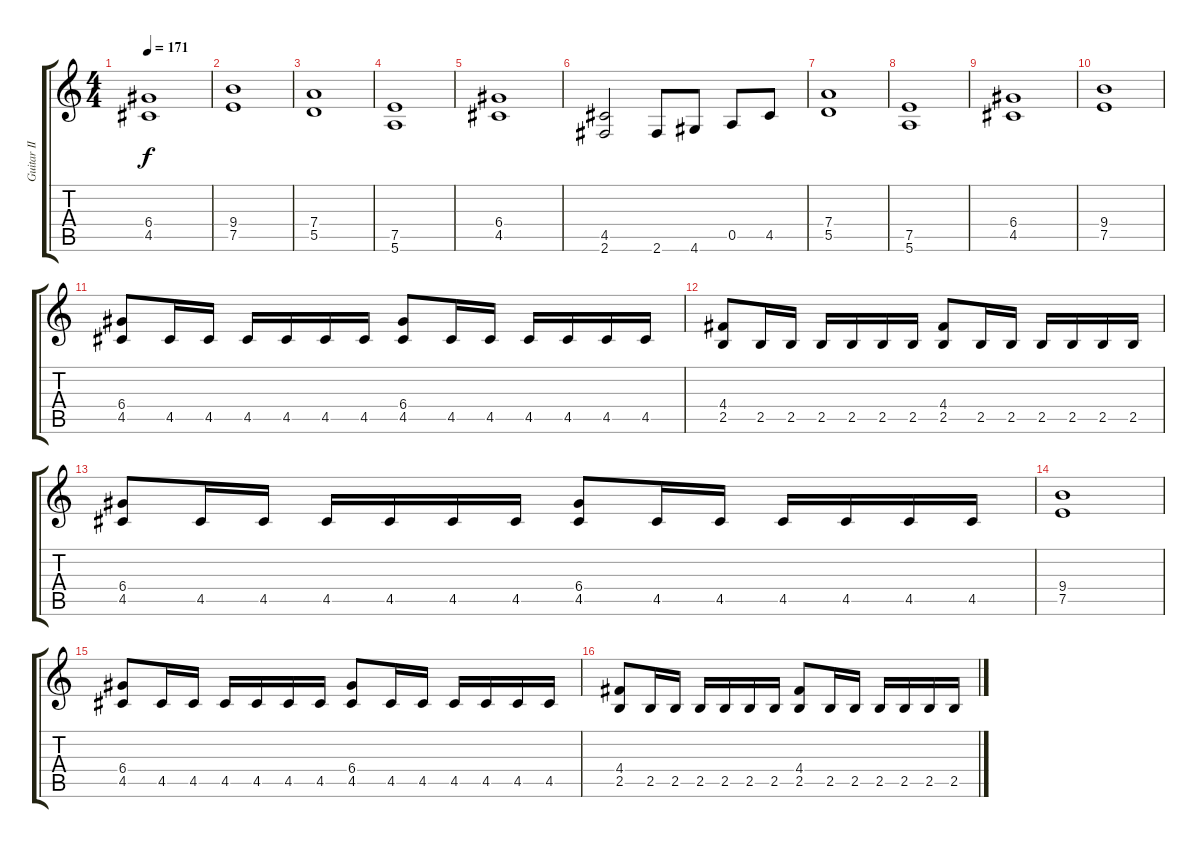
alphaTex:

\track ("Guitar II (Rhythm)" "Guitar II ") {instrument distortionguitar}
\staff {score tabs}
\tuning (E4 B3 G3 D3 A2 E2) {hide}
\ts (4 4)
\tempo 171
\clef g2
\ks c
(6.4 4.5).1{dy f} |
(9.4 7.5).1 |
(7.4 5.5).1 |
(7.5 5.6).1 |
(6.4 4.5).1 |
(4.5 2.6).2 2.6.8 4.6.8 0.5.8 4.5.8 |
(7.4 5.5).1 |
(7.5 5.6).1 |
(6.4 4.5).1 |
(9.4 7.5).1 |
(6.4 4.5).8 4.5.16 4.5.16 4.5.16 4.5.16 4.5.16 4.5.16 (6.4 4.5).8 4.5.16 4.5.16 4.5.16 4.5.16 4.5.16 4.5.16 |
(4.4 2.5).8 2.5.16 2.5.16 2.5.16 2.5.16 2.5.16 2.5.16 (4.4 2.5).8 2.5.16 2.5.16 2.5.16 2.5.16 2.5.16 2.5.16 |
(6.4 4.5).8 4.5.16 4.5.16 4.5.16 4.5.16 4.5.16 4.5.16 (6.4 4.5).8 4.5.16 4.5.16 4.5.16 4.5.16 4.5.16 4.5.16 |
(9.4 7.5).1 |
(6.4 4.5).8 4.5.16 4.5.16 4.5.16 4.5.16 4.5.16 4.5.16 (6.4 4.5).8 4.5.16 4.5.16 4.5.16 4.5.16 4.5.16 4.5.16 |
(4.4 2.5).8 2.5.16 2.5.16 2.5.16 2.5.16 2.5.16 2.5.16 (4.4 2.5).8 2.5.16 2.5.16 2.5.16 2.5.16 2.5.16 2.5.16
